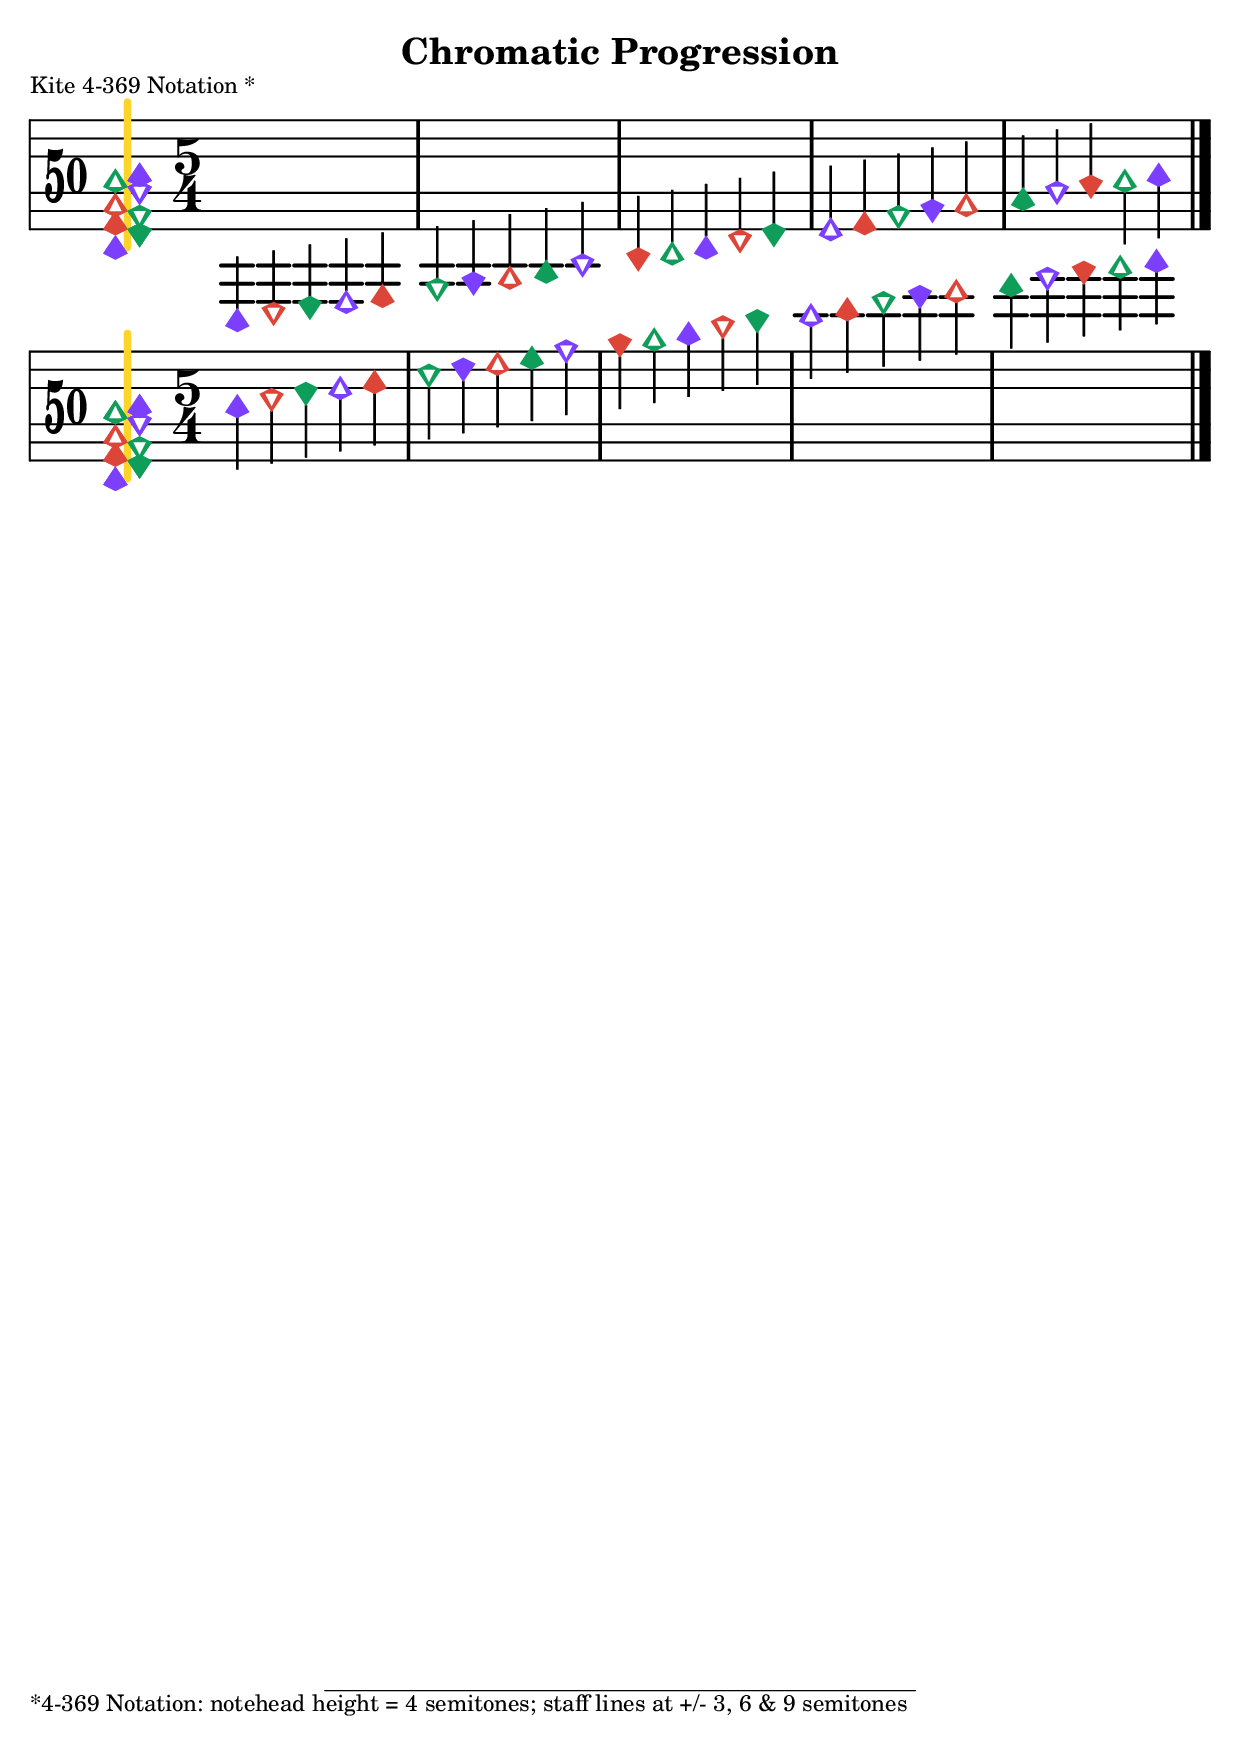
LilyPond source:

\version "2.24.2"

\version "2.24.2"
\version "2.24.2"
#(use-modules (srfi srfi-9))

%% %%%%%%%%%%%%%%%%%%%%%%%%%%%%%%%%%%%%%%%%%%%%%%%%%%%%%%%%%%%%%%%%%%%%%%%%%%%%
%% %%%%%%%%%%%%%%%%%%%%%%%%%%%%%%%%%%%%%%%%%%%%%%%%%%%%%%%%%%%%%%%%%%%%%%%%%%%%
%%
%% Chromatic Notation Base Library for Lilypond
%% Dennis Mitchell, 2024-01-01
%% Base Properties:
%%   - notehead is repeated (with overlap) for half (2x) and whole (4x) notes
%%   - dozenal clef notation
%%     -- treble clef = 50
%%     -- soprano & mezzo-soprano clefs = 46 
%%     -- alto clef = 40
%%     -- tenor & baritone clefs = 36
%%     -- bass clef = 30
%%   - notehead key signature 
%%     -- first notehead stack is a 7th chord of the key's root
%%        --- minor 7th for Aeolian (minor), Dorian & Phrygian keys 
%%        --- major 7th for Ionian (major) and Lydian keys
%%        --- dominant 7th for Mixolydian keys
%%        --- half-diminished 7th for Locrian keys
%%     -- second notehead stack is a 7th chord of the key's second note
%%        --- minor 7th for Ionian (major), Dorian, & Mixolydian keys
%%        --- major 7th for Phrygian and Locrian keys
%%        --- dominant 7th for Lydian keys
%%        --- half-diminished 7th for Aeolian (minor) keys
%% Default Notehead Properties:
%%   - notehead shape = conventional oval shape
%%     -- alternates in hollowness (solid, hollow) --using standard glyphs
%%     -- alternates in orientation (down, down, up, up)
%%     -- alternates in color (purple, red, green)
%%   - notehead height = 2 semitones
%%   - staff space = 2 semitones
%%   - middle staff line is omitted
%% NOTE: This library is intended to be used with a "spec 
%%       file" that overrides various configuration settings.
%%       Examples:
%%         -- KiteNotation.ly
%%         -- DozenalNotation.ly
%%       The default notation style is Oval 2-2
%%
%% USAGE: Place this file in the same directory as the
%%        spec file and then "\include" the spec file in
%%        your Lilypond music file
%%
%% %%%%%%%%%%%%%%%%%%%%%%%%%%%%%%%%%%%%%%%%%%%%%%%%%%%%%%%%%%%%%%%%%%%%%%%%%%%%
%% %%%%%%%%%%%%%%%%%%%%%%%%%%%%%%%%%%%%%%%%%%%%%%%%%%%%%%%%%%%%%%%%%%%%%%%%%%%%



%% %%%%%%%%%%%%%%%%%%%%%%%%%%%%%%%%%%%%%
%%           NOTEHEAD COLORS
%% %%%%%%%%%%%%%%%%%%%%%%%%%%%%%%%%%%%%%


#(define cnb:purple     "#7d3fff")
#(define cnb:red        "#dc4538")
#(define cnb:green      "#0f9e59")

#(define cnb:blue       "#50b4e9")
#(define cnb:rose       "#cc79a7")
#(define cnb:black      "#000000")
#(define cnb:skyblue    "#50b4e9")
#(define cnb:bluegreen 	"#009e73")

#(define cnb:gold       "#ffd42a")


%% %%%%%%%%%%%%%%%%%%%%%%%%%%%%%%%%%%%%%
%%           CONFIGURATIONS
%% %%%%%%%%%%%%%%%%%%%%%%%%%%%%%%%%%%%%%

#(define cnb:file-suffix "-Oval-2-024-Notation")
#(define cnb:notation-label "Oval 2-024 Notation")
#(define cnb:notation-footnote "*2-024 Notation: notehead height = 2 semitones; staff lines at 0 & +/- 2, 4 semitones")
#(define cnb:semitones-per-staff-space 2)   

#(define cnb:default-magnify 7/4)
#(define cnb:indent 0) %% if using custom ledger lines, use this for paper indent 

#(define cnb:staff-line-positions '(-4 -2 0 2 4 ))
#(define cnb:ledger-positions '(-24 -22 -20 -18 -16 -14 -12 -10 -8 -6 6 8 10 12 14 16 18 20 22 24))

#(define cnb:false-hollow #f)

#(define cnb:multinote-padding -.5) 
#(define cnb:collision-threshold 2)


#(define cnb:notehead-shape-path '(
    (moveto -0.6667 -0.2269)
    (curveto -0.6667 -0.5271 -0.4512 -0.6667 -0.2242 -0.6667)
    (curveto -0.0553 -0.6667 0.1077 -0.6038 0.2475 -0.4991)
    (curveto 0.4396 -0.3595 0.6667 -0.1152 0.6667 0.2269)
    (curveto 0.6667 0.5271 0.4512 0.6667 0.2242 0.6667)
    (curveto 0.0553 0.6667 -0.1077 0.6038 -0.2475 0.4991)
    (curveto -0.4396 0.3595 -0.6667 0.1152 -0.6667 -0.2269)
    (closepath)))

#(define cnb:notehead-hollow-path '(
    (moveto 0.5269 0.3665)
    (curveto 0.5793 0.2548 0.556 0.1152 0.4571 0.0454)
    (lineto -0.2649 -0.4503)
    (curveto -0.3581 -0.5131 -0.4745 -0.4782 -0.5269 -0.3665)
    (curveto -0.5793 -0.2548 -0.5502 -0.1152 -0.4571 -0.0454)
    (lineto 0.2649 0.4503)
    (curveto 0.3697 0.5201 0.4745 0.4782 0.5269 0.3665)
    (closepath)))


%% starting with C natural, what color
%% sequence will the pitch classes have?
%% (vector count should be a factor of 12)
#(define cnb:notehead-color-sequence (vector     
       cnb:black))

#(define cnb:notehead-shape-sequence (vector 
    cnb:notehead-shape-path)) % just one shape for this configuration

#(define cnb:notehead-hollow-sequence (vector 
    '()                      ;; even notes are solid
    cnb:notehead-hollow-path)) % odd notes are hollow

#(define cnb:notehead-rotation-sequence (vector
     0)) % non-inverted (right-side up)  

#(define cnb:notehead-scaling-sequence (vector
     '(0.75 . 0.75)))

#(define cnb:stem-attachment-sequence (vector
     `(
        (crotchet-up . (1 . 0))
        (crotchet-down . (-1 . 0))
        (minim-up . (1 . 0))
        (minim-down . (-1 . 0)))))


%% %%%%%%%%%%%%%%%%%%%%%%%%%%%%%%%%%%%%%
%%         UTILITY PROCEDURES
%% %%%%%%%%%%%%%%%%%%%%%%%%%%%%%%%%%%%%%

#(define (cnb:log2 x) (/ (log x) (log 2)))
#(define (cnb:round2 x n)
   (/ (round (* (expt 10 n) x)) (expt 10 n)))

#(define (cnb:notehead-color-modulus)    (vector-length cnb:notehead-color-sequence))
#(define (cnb:notehead-shape-modulus)    (vector-length cnb:notehead-shape-sequence))
#(define (cnb:notehead-hollow-modulus)   (vector-length cnb:notehead-hollow-sequence))
#(define (cnb:notehead-rotation-modulus) (vector-length cnb:notehead-rotation-sequence))
#(define (cnb:notehead-scaling-modulus)  (vector-length cnb:notehead-scaling-sequence))

%#(define (cnb:get-ledger-positions)
%   (if (eq? (cnb:custom-ledger-count) 0)
%      cnb:ledger-positions
%      (let* (
%              (lst (hash-table->alist cnb:ledgers-by-offset))
%              (prs (map (lambda (p) (assq-ref (cdr p) 'offset)) lst)))
%         prs)))

  
%% generate a markup list for the in-sequence combination 
%% of shape, hollow, and rotation options (per the above
%% sequence definitions
#(define (cnb:notehead-markup-sequence)
    (let* ((flat-list '()))
      (for-each (lambda (i)
          (let* (
                  (color 	(vector-ref cnb:notehead-color-sequence (modulo i (cnb:notehead-color-modulus)))) 
                  (shape 	(vector-ref cnb:notehead-shape-sequence (modulo i (cnb:notehead-shape-modulus)))) 
                  (hollow 	(vector-ref cnb:notehead-hollow-sequence (modulo i (cnb:notehead-hollow-modulus)))) 
                  (path 	(if (and hollow (not cnb:false-hollow)) (append shape hollow) shape))
                  (rotation 	(vector-ref cnb:notehead-rotation-sequence (modulo i (cnb:notehead-rotation-modulus))))
                  (scaling 	(vector-ref cnb:notehead-scaling-sequence (modulo i (cnb:notehead-scaling-modulus)))))
              
              (set! flat-list (append flat-list (list 
                (if (and hollow cnb:false-hollow)
                  (markup (#:overlay (
                    (markup 
                      #:with-color color
                      #:override `((filled . ,1)) 
                      #:rotate rotation
                      #:scale scaling
                      #:path 0 shape)
                    (markup                     
                      #:with-color white
                      #:override `((filled . ,1)) 
                      #:rotate rotation
                      #:scale scaling
                      #:path 0 hollow))))                                
                  (markup 
                    #:with-color color
                    #:override `((filled . ,1)) 
                    #:rotate rotation
                    #:scale scaling
                    #:path 0 path)))))                                
                )
        ) (iota 12 0))
      flat-list))


#(define cnb:notehead-markup-sequence-cache #f)


%% %%%%%%%%%%%%%%%%%%%%%%%%%%%%%%%%%%%%%
%%     CACHE AND CACHE KEY
%% %%%%%%%%%%%%%%%%%%%%%%%%%%%%%%%%%%%%%


% NOTE: this purposely uses a list, rather than a record-type, 
% for the key so that keys with the same values are treated as the same keys
#(define (cnb:get-note-stencil-cache-key grob)
    (let* (
            (note-event 	(ly:grob-property grob 'cause))
            (note-pitch 	(ly:event-property note-event 'pitch))
            (note-semis 	(ly:pitch-semitones note-pitch))
            (note-semis-mod12 	(modulo note-semis 12))
            (note-dur-prop 	(ly:event-property note-event 'duration))
            (note-dur 		(duration-length note-dur-prop))
            (note-log2dur       (- (cnb:log2 (denominator note-dur)) (floor (/ (numerator note-dur) 2)))))
     
        (list note-semis-mod12 note-log2dur)))


% a cache of stencils for notes.
% uses (list note-pitch note-log2dur middle-c-position) as key
#(define cnb:note-stencil-cache (make-hash-table 60))



%% %%%%%%%%%%%%%%%%%%%%%%%%%%%%%%%%%%%%%
%%       CONSTRUCT NOTE STENCIL
%% %%%%%%%%%%%%%%%%%%%%%%%%%%%%%%%%%%%%%

#(define (cnb:new-note-stencil-rec note-stencil-cache-key grob)
  (let* (
          (markup-seq		(cnb:notehead-markup-sequence))
          (note-semis-mod12     (first    note-stencil-cache-key))
          (markup-base       	(list-ref markup-seq note-semis-mod12))
          (note-log2dur         (second   note-stencil-cache-key))
          (stencil   		(grob-interpret-markup grob markup-base))                              
          (mag 		   	(magstep (ly:grob-property grob 'font-size 0.0))))

      ;double the notehead markup (with horizontal offset) for minim (2), semi-breve (4), and breve (8)
      (for-each (lambda (i)
       (let* (
                (idx (- 1 i)))           
         (if (<= note-log2dur idx) (set! stencil (ly:stencil-combine-at-edge stencil 0 1 stencil cnb:multinote-padding))))
      ) (iota 3 0)) 
        
      (ly:stencil-scale stencil mag mag)))


%% %%%%%%%%%%%%%%%%%%%%%%%%%%%%%%%%%%%%%
%%  GET NOTE STENCIL FROM CACHE OR NEW
%% %%%%%%%%%%%%%%%%%%%%%%%%%%%%%%%%%%%%%

#(define (cnb:get-note-stencil-rec grob)
  (let* ( 
          (note-stencil-cache-key (cnb:get-note-stencil-cache-key grob))
          (note-stencil-rec (hashq-ref cnb:note-stencil-cache note-stencil-cache-key)))
   
      (if (not note-stencil-rec)
        (begin 
          (set! note-stencil-rec (cnb:new-note-stencil-rec note-stencil-cache-key grob))
          (hash-set! cnb:note-stencil-cache note-stencil-cache-key note-stencil-rec)))
     
       note-stencil-rec))

#(define (cnb:get-note-stencil-rec-for-keysig note-stencil-cache-key grob)
  (let* ( 
          (note-stencil-rec (hashq-ref cnb:note-stencil-cache note-stencil-cache-key)))
   
      (if (not note-stencil-rec)
        (begin 
          (set! note-stencil-rec (cnb:new-note-stencil-rec note-stencil-cache-key grob))
          (hash-set! cnb:note-stencil-cache note-stencil-cache-key note-stencil-rec)))
     
       note-stencil-rec))




%% %%%%%%%%%%%%%%%%%%%%%%%%%%%%%%%%%%%%%
%%          NOTEHEAD ENGRAVER
%% %%%%%%%%%%%%%%%%%%%%%%%%%%%%%%%%%%%%%

#(define cnb-notehead-engraver
  (lambda (context)
    (make-engraver
      (acknowledgers
        ((note-head-interface engraver grob source-engraver)
          (let* (
                  (note-stencil-rec	(cnb:get-note-stencil-rec grob))
                  (note-event 		(ly:grob-property grob 'cause))
                  (note-pitch 		(ly:event-property note-event 'pitch))
                  (note-semis 		(ly:pitch-semitones note-pitch))
                  (staff 		(ly:context-grob-definition context 'StaffSymbol))
                  (staff-space 		(or (assq-ref staff 'staff-space) 1.0))
                  (middleCPosition 	(ly:context-property context 'middleCPosition)))
                        
              (set! (ly:grob-property grob 'Y-offset)
                    (* (+ note-semis (* 2 middleCPosition)) (/ 1 cnb:semitones-per-staff-space) staff-space))
              
              (set! (ly:grob-property grob 'stencil) 
                    note-stencil-rec)))))))



%% %%%%%%%%%%%%%%%%%%%%%%%%%%%%%%%%%%%%%
%%           STEM ATTACHMENT
%% %%%%%%%%%%%%%%%%%%%%%%%%%%%%%%%%%%%%%


#(define (cnb:stem-attachment-modulus)
   (vector-length cnb:stem-attachment-sequence))


#(define (cnb:stem-attachment grob)
    (let* (
            (stem 	(ly:grob-object grob 'stem))
            (stem-dir 	(ly:grob-property stem 'direction UP))
            (event 	(ly:grob-property grob 'cause))
            (pitch 	(ly:event-property event 'pitch))
            (semi 	(ly:pitch-semitones pitch))
            (logdur 	(note-head::calc-duration-log grob))  
            (index 	(modulo semi (cnb:stem-attachment-modulus)))
            (record 	(vector-ref cnb:stem-attachment-sequence index)))     
      
        (cond 
          ((eq? logdur 2)
           (if (eq? stem-dir UP) 
               (assq-ref record 'crotchet-up) 
               (assq-ref record 'crotchet-down)))
          (#t 
           (if (eq? stem-dir UP) 
               (assq-ref record 'minim-up) 
               (assq-ref record 'minim-down))))))



%% %%%%%%%%%%%%%%%%%%%%%%%%%%%%%%%%%%%%%
%%        CLEF SUPPORTING PROCS
%% %%%%%%%%%%%%%%%%%%%%%%%%%%%%%%%%%%%%%


% Dozenal Clef
#(define (cnb:dozenal-clef middle-c-position ottava)
  (let* (
           (div-three (floor (/ (+ middle-c-position 1 (* -1 ottava)) 3)))
           (base-ten (- 40 (* div-three 5)))
           (mod-ten (modulo base-ten 10))
           (div-ten (floor (/ base-ten 10))))
    
     (+ (* div-ten 10) (* mod-ten 6/5))
    )
  )


% This is not used here, but it is helpful when using clef engraver 
% with predefined regular and change glyphs.  To get the correct
% clef glyph, use the firstClef context property and the proc below.
% (firstClef (ly:context-property context 'firstClef))            
% (adj-glyph-name (if firstClef (first-clef-glyph glyph-name))
#(define (first-clef-glyph clef-glyph)
   (let* (
          (is-change? (eq? 7 (string-suffix-length clef-glyph "_change"))))
     
       (if is-change? 
           (xsubstring clef-glyph 0 (- (string-length clef-glyph) 7))
           clef-glyph)))






%% %%%%%%%%%%%%%%%%%%%%%%%%%%%%%%%%%%%%%
%%      CLEF CACHE & ENGRAVER
%% %%%%%%%%%%%%%%%%%%%%%%%%%%%%%%%%%%%%%

#(define cnb:clef-stencil-cache '())

#(define (cnb:get-clef-stencil grob context)
    (let* ( 
            (middleCPosition 	  (ly:context-property context 'middleCPosition))
            (middleCOffset 	  (ly:context-property context 'middleCOffset))
            (ottava 		  (if (equal? middleCOffset '()) 0 middleCOffset)) 
            (clef-num 		  #f)
            (stencil 		  (assq-ref cnb:clef-stencil-cache (list middleCPosition ottava)))
            (mag 		  #f)
            (clef-left-digit 	  #f)
            (clef-right-digit 	  #f)
            (clef-left-markup 	  #f)
            (clef-right-markup 	  #f)
            (stencil-left 	  #f)
            (stencil-right 	  #f)
            (y-extent 		  #f)
            (height 		  #f)
            (scale-factor 	  #f)
            (stencil-left-scaled  #f)
            (stencil-right-scaled #f)
            )
      (if (not stencil)
          (begin 
            (set! clef-num 	       (cnb:dozenal-clef middleCPosition ottava))
            (set! mag 		       (magstep (ly:grob-property grob 'font-size 0.0)))
            (set! clef-left-digit      (floor (/ clef-num 10)))
            (set! clef-right-digit     (modulo clef-num 10))
            (set! clef-left-markup     (markup (#:bold (number->string clef-left-digit))))
            (set! clef-right-markup    (markup (#:bold (number->string clef-right-digit))))
            (set! stencil-left         (grob-interpret-markup grob clef-left-markup))
            (set! stencil-right        (grob-interpret-markup grob clef-right-markup))
            (set! y-extent             (ly:stencil-extent stencil-left 1))
            (set! height               (- (cdr y-extent) (car y-extent)))
            (set! scale-factor         (/ (* 3 mag) height))
            (set! stencil-left-scaled  (ly:stencil-scale stencil-left (* scale-factor 1/2) scale-factor))
            (set! stencil-right-scaled (ly:stencil-scale stencil-right (* scale-factor 1/2) (* scale-factor 2/3)))
            
            (set! stencil     
              (ly:stencil-combine-at-edge
               (ly:stencil-translate stencil-left-scaled (cons 0 (* -.5 mag)))
               0 1
               (ly:stencil-translate stencil-right-scaled (cons 0 0))
               0))
            
            (set! cnb:clef-stencil-cache (assq-set! cnb:clef-stencil-cache (list middleCPosition ottava) stencil))))

      stencil
   ))

#(define cnb-clef-engraver
  (lambda (context)
    (make-engraver
      (acknowledgers
        ((clef-interface engraver grob source-engraver)
          (let* (
                  (stencil (cnb:get-clef-stencil grob context))
                  (mag (magstep (ly:grob-property grob 'font-size 0.0))))
            
            (set! (ly:grob-property grob 'X-offset) (+ (* mag -.00001) 1) )
            (set! (ly:grob-property grob 'Y-offset) (* mag -1) )
            (set! (ly:grob-property grob 'stencil) stencil)))))))    
          
          


%% %%%%%%%%%%%%%%%%%%%%%%%%%%%%%%%%%%%%%
%%       KEY SIG SUPPORTING PROCS
%% %%%%%%%%%%%%%%%%%%%%%%%%%%%%%%%%%%%%%


% calculate staff spaces per octave
% NOTE: keep as proc to allow overriding cnb-semitones-per-staff-space
#(define (cnb:spaces-per-octave) (/ 12 cnb:semitones-per-staff-space))



% calcuate all pitches for a key signature based upon the association list
% of accidentals (sharps or flats)
#(define (cnb:keysig-pitches alteration-alist tonic-pitch middle-c-position)
  (let* (
          (semi                   (ly:pitch-semitones tonic-pitch))
          (tonic-steps            (floor (ly:pitch-steps tonic-pitch)))
          (tonic-octave           (ly:pitch-octave tonic-pitch))
          (tonic-alteration       (ly:pitch-alteration tonic-pitch))
          (tonic-tones-asc        (+ tonic-steps 7))
          (octaves-above-middle-c (floor (/ (* -1 middle-c-position) 6)))
          (current-octave         (+ tonic-octave octaves-above-middle-c)))
      (map (lambda (t)
               (let* (
                       (tonic-index-tmp    (+ t tonic-tones-asc))                  
                       (from-tonic-index   (- tonic-index-tmp (if (> tonic-index-tmp 6) 7 0)))
                       (current-alteration (assq from-tonic-index alteration-alist)))  
                  (set! current-octave (+ current-octave (if (and (> t 0) (eq? 0 from-tonic-index)) 1 0)))
                  (ly:make-pitch current-octave from-tonic-index (if current-alteration (cdr current-alteration) 0)))
               ) '(0 1 2 3 4 5 6 7))))


#(define (cnb:notehead-ledgers y-offset y-extent mag custom-ledger-cnt)  
  (let* (
          (y-min             (/ (* 2 (+ y-offset (car y-extent))) mag))
          (y-max             (/ (* 2 (+ y-offset (cdr y-extent))) mag))
          (y-offset-demag    (inexact->exact (floor (/ (* 2 y-offset) mag))))
          (between?          (lambda (y) (and (>= y y-min) (<= y y-max))))
          (ledger-positions (if (eq? custom-ledger-cnt 0)
                                cnb:ledger-positions
                                (or (hashv-ref cnb:ledgers-by-notehead-position y-offset-demag) '())
                                ))
          (ledgers          (if (eq? custom-ledger-cnt 0)
                                (filter between? ledger-positions)
                                ledger-positions)))   
      (newline)
      (map (lambda (y)
          (* y mag 1/2)
         ) ledgers)))


% TODO: Modify for custom ledgers
#(define (cnb:add-ledgers notehead-stencil ledger-offsets x-offset grob mag custom-ledger-cnt)
     (let* (
             (stencil       notehead-stencil)
             (x-extent      (ly:stencil-extent stencil 0))
             (width         (- (cdr x-extent) (car x-extent)))
             (ledger-length (* width 4/3))
             (start         (-(car x-extent)(* width 1/6)))
             )
        (for-each (lambda (x)
           (let* (
                   (current-stencil #f))
             
                   (set! current-stencil                    
                      (if (eq? custom-ledger-cnt 0)                    
                       (grob-interpret-markup grob                                                        
                          (markup 
                             #:override `((thickness . ,(* 2 mag)))
                             #:translate `(,start . ,x)
                             #:draw-line `(,ledger-length . 0)))
                        (let* (
                                (entry (hashv-ref cnb:ledgers-by-offset (/ x mag)))   
                                (color (or (assq-ref entry 'color) black))
                                (dash      (assq-ref entry 'dash ))
                                (thickness (* mag (or (assq-ref entry 'thickness ) 2) ))
                                (len-factor (or (assq-ref entry 'length-factor) 1.0))
                                (adj-len (* ledger-length len-factor))
                                (adj-start (-(car x-extent)(* width 1/6 len-factor)))
                                )
                          
                            (grob-interpret-markup grob                                                                       
                                  (if (not dash)
                                    (markup  
                                      #:override `((thickness . ,thickness))
                                       #:translate `(,adj-start . ,x)
                                       #:with-color color
                                       #:draw-line `(,adj-len . 0))
                                    (markup  
                                      #:override `((thickness . ,thickness) (on . ,(assq-ref dash 'on )) (off . ,(assq-ref dash 'off )))
                                       #:translate `(,adj-start . ,x)
                                       #:with-color color
                                      #:draw-dashed-line `(,adj-len . 0)))
                                    ))))                                                     
               (set! stencil (ly:stencil-add current-stencil stencil)))
         ) ledger-offsets)
       
         stencil)
   
   )


% generate the markup list of noteheads for the key signature
#(define (cnb:keysig-markup-list keysig-pitches middleCPosition mag grob)
       ; start with a gold bar separator for the key signature section 
       (let* (
               (base-x-offset         (* mag 1))
               (cumulative-stencil    #f)
               (bar-stencil           #f)
               (bar-y-max             (cnb:spaces-per-octave))
               (bar-y-min             (* -1 (cnb:spaces-per-octave)))
               (custom-ledger-cnt     (cnb:custom-ledger-count))
               (x-offset              #f)
               (max-notehead-width    0)
               (max-notehead-x-offset 0))

          ; iterate over all the key signature pitches and add the associated notehead to the stencil with ledgers
          (for-each (lambda(i)
            (let* (             
                    (semi                 (ly:pitch-semitones (list-ref keysig-pitches i)))
                    (cnb-crotchet-stencil (cnb:get-note-stencil-rec-for-keysig (list (modulo semi 12) 2) grob))
                    (x-extent             (ly:stencil-extent cnb-crotchet-stencil 0))
                    (y-extent             (ly:stencil-extent cnb-crotchet-stencil 1))
                    (width                (- (cdr x-extent) (car x-extent)))
                    (x-offset             (+ base-x-offset (if (even? i) 0 width)))
                    (y-offset             (* (+ semi (* 2 middleCPosition)) (/ 1 cnb:semitones-per-staff-space) mag ))
                    (ledger-offsets       (cnb:notehead-ledgers y-offset y-extent mag custom-ledger-cnt))
                    (stencil              (ly:stencil-translate cnb-crotchet-stencil `(,x-offset . ,y-offset)))
                    (stencil-with-ledgers (cnb:add-ledgers stencil ledger-offsets x-offset grob mag custom-ledger-cnt))
                    )

              (if (> x-offset max-notehead-x-offset) (set! max-notehead-x-offset x-offset))
              (if (> width max-notehead-width) (set! max-notehead-width width))
              
              (set! cumulative-stencil 
                    (if (not cumulative-stencil) stencil-with-ledgers 
                          (ly:stencil-add cumulative-stencil stencil-with-ledgers)
                        )))
          ) (iota (length keysig-pitches) 0))


          ; ensure that the notehead is visible above the ledger
          (for-each (lambda(i)
            (let* (             
                    (semi                 (ly:pitch-semitones (list-ref keysig-pitches i)))
                    (cnb-crotchet-stencil (cnb:get-note-stencil-rec-for-keysig (list (modulo semi 12) 2) grob))
                    (x-extent             (ly:stencil-extent cnb-crotchet-stencil 0))
                    (y-extent             (ly:stencil-extent cnb-crotchet-stencil 1))
                    (width                (- (cdr x-extent) (car x-extent)))
                    (x-offset             (+ base-x-offset (if (even? i) 0 width)))
                    (y-offset             (* (+ semi (* 2 middleCPosition)) (/ 1 cnb:semitones-per-staff-space) mag ))
                    (stencil              (ly:stencil-translate cnb-crotchet-stencil `(,x-offset . ,y-offset))))
                            
              (set! cumulative-stencil 
                    (if (not cumulative-stencil) stencil 
                          (ly:stencil-add cumulative-stencil stencil)
                        )))
          ) (iota (length keysig-pitches) 0))


          (set! x-offset (- max-notehead-x-offset (/ max-notehead-width 2)))          
          (set! bar-stencil
            (ly:stencil-translate
              (ly:stencil-scale  
                  (grob-interpret-markup grob
                    (markup  
                      #:with-color cnb:gold
                      #:override `((thickness . 4))
                      #:translate `(0 . ,bar-y-min)
                      #:draw-line `(0 . ,(* 2 bar-y-max))))                  
                       mag mag) 
                         (cons x-offset 0)))


          (set! cumulative-stencil (ly:stencil-add bar-stencil cumulative-stencil))

       cumulative-stencil))


%% %%%%%%%%%%%%%%%%%%%%%%%%%%%%%%%%%%%%%
%%    KEY SIGNATURE CACHE & ENGRAVER
%% %%%%%%%%%%%%%%%%%%%%%%%%%%%%%%%%%%%%%

#(define cnb:key-signature-stencil-cache '())

#(define (cnb:get-key-signature-stencil grob context)
    (let* ( 
            (keySignature      (ly:context-property context 'keySignature))
            (stencil           (assq-ref cnb:key-signature-stencil-cache keySignature))
            (alteration-alist  #f)
            (context2          #f)
            (tonic-pitch       #f)
            (mag               #f)            
            (middleCPosition   #f)
            (keysig-pitches    #f)
            )
      (if (not stencil)
          (begin 
            (set! alteration-alist (ly:grob-property grob 'alteration-alist))
            (set! tonic-pitch      (ly:context-property context 'tonic))
            (set! mag              (magstep (ly:grob-property grob 'font-size 0.0)))            
            (set! middleCPosition  (ly:context-property context 'middleCPosition))
            (set! keysig-pitches   (cnb:keysig-pitches alteration-alist tonic-pitch middleCPosition))
            (set! stencil          (cnb:keysig-markup-list keysig-pitches middleCPosition mag grob))
            (set! cnb:key-signature-stencil-cache (assq-set! cnb:key-signature-stencil-cache keySignature stencil))    
            ))
      stencil
   ))

#(define cnb-key-signature-engraver
  (lambda (context)
    (make-engraver
      (acknowledgers
        ((key-signature-interface engraver grob source-engraver)
         (let* ((stencil (cnb:get-key-signature-stencil grob context)))
             (set! (ly:grob-property grob 'stencil) stencil)))))))


%% %%%%%%%%%%%%%%%%%%%%%%%%%%%%%%%%%%%%%
%% STAFF SYMBOL ENGRAVER AND TRANSFORMER
%% %%%%%%%%%%%%%%%%%%%%%%%%%%%%%%%%%%%%%

#(define cnb-staff-symbol-engraver
  (lambda (context)
    (make-engraver
      (acknowledgers
        ((staff-symbol-interface engraver grob source-engraver)
          (if (eq? (length (cnb:staff-lines)) 0)
            (begin
              (set! (ly:grob-property grob 'line-positions) cnb:staff-line-positions)
              (set! (ly:grob-property grob 'ledger-positions) cnb:ledger-positions)))
      )))))



#(define (cnb:sequence a b)
         (define (range first last)
           (if (> first last)
               '()
               (cons first (range (+ first 1) last))))
         (let (
             (min (if (< a b) a b))
             (max (if (>= a b) a b)))
            (range min max)
         ))

#(define (cnb:display-hash-table ht)
   (display (hash-table->alist ht))
)

#(define cnb:default-staff-line-thickness 2)
#(define cnb:default-staff-line-color "#000000")

#(define cnb:staff-and-ledger-lines '())


#(define (is-staff-def? x) (eq? (assq-ref x 'type) 'staff-line))
#(define (cnb:staff-lines) 
     (filter is-staff-def? cnb:staff-and-ledger-lines))


#(define cnb:ledgers-by-notehead-position (make-hash-table 100))
#(define cnb:ledgers-by-offset (make-hash-table 100)) 



#(define (cnb:add-if-not-exists lst x)
  (let* ( (appended lst))
    (cond
      ((eq? (length appended) 0)
        (set! appended (append lst (list x))))
      ((not(memq x lst))
        (set! appended (append lst (list x))))
      )
    appended
  ))

#(define (cnb:populate-ledger-hashes)
   (define (is-ledger-def? x) (eq? (assq-ref x 'type) 'ledger-line))
   (let* (
           (ledger-line-defs (filter is-ledger-def? cnb:staff-and-ledger-lines))
           )

     
     (for-each (lambda (def)
        (let (
              (offset (assq-ref def 'offset))
              (for-notehead-positions (assq-ref def 'for-notehead-positions)))
          (for-each (lambda (pos)
             (let* ((entry (hashq-ref cnb:ledgers-by-notehead-position pos)))
               (if (not entry)
                   (set! entry (list offset))
                   (set! entry (cnb:add-if-not-exists entry offset)))
               (hash-set! cnb:ledgers-by-notehead-position pos entry)
               )
          ) for-notehead-positions)
            (hash-set! cnb:ledgers-by-offset (* offset .5) def)
          )
           
     ) ledger-line-defs)))


#(define (cnb:custom-ledger-count) (hash-count (const #t) cnb:ledgers-by-notehead-position))

%note: notehead-position varies with magnification (/ mag)
#(define (cnb:custom-ledger-positions)
   '(lambda (staff-symbol notehead-pos)
       (let* ((ss (ly:grob-property staff-symbol 'staff-space))
              (mag                 (if (eq? ss '()) 1 ss)) 
              (positions (hashq-ref cnb:ledgers-by-notehead-position notehead-pos))
              )
       (if 
           (not positions)
           '()
           positions))))


#(define (cnb:custom-ledger-line grob orig)
   (if (not (ly:stencil? orig)) (grob-interpret-markup grob (markup "")) 
      (let*  (
          (note-heads (ly:grob-array->list(ly:grob-object grob 'note-heads)))
          (note-head (first note-heads))
          (expr (ly:stencil-expr orig))
          (mag (magstep (ly:grob-property note-head 'font-size 0.0)))
          (third-item (third expr))
          (stencils (if (eq? (car third-item) 'translate-stencil) (list third-item) (cdr (third expr))))
          (stencil-params 
           (map (lambda (s)
                  `(
                    (y-offset . ,(cdr (second s)))
                    (x-start . ,(second (third s)))
                    (x-end . ,(third (third s))))                             
                  ) stencils))
          (new-stencil #f)
          (nh-recs 
           (map (lambda (nh) 
                    (ly:grob-property nh 'Y-offset)
                    ) note-heads)))

          (for-each (lambda (x)
             (let* (
                     (y-offset (assq-ref x 'y-offset))
                     (entry (hashv-ref cnb:ledgers-by-offset (/ y-offset mag)))
                     (start (abs (assq-ref x 'x-start)))
                     (end (assq-ref x 'x-end))
                     (color (or (assq-ref entry 'color) black))
                     (dash      (assq-ref entry 'dash ))
                     (thickness (* mag (or (assq-ref entry 'thickness ) 2) ))
                     (len (- end start))
                     (len-factor (or (assq-ref entry 'length-factor) 1.0))
                     (adj-len (* len len-factor))
                     ;;note: paper indent affects position of custom leger lines!
                     (adj-start (- (- start (/ (- adj-len len) 2)) (/ cnb:indent mag)))
                     (stencil (grob-interpret-markup grob                                                                       
                        (if (not dash)
                          (markup  
                            #:override `((thickness . ,thickness))
                             #:translate `(,adj-start . ,y-offset)
                             #:with-color color
                             #:draw-line `(,adj-len . 0))
                          (markup  
                            #:override `((thickness . ,thickness) (on . ,(assq-ref dash 'on )) (off . ,(assq-ref dash 'off )))
                             #:translate `(,adj-start . ,y-offset)
                             #:with-color color
                            #:draw-dashed-line `(,adj-len . 0)))
                          )))
                      
             (set! new-stencil (if (not new-stencil) stencil (ly:stencil-add new-stencil stencil))))                      
            ) stencil-params)

      new-stencil
      )
      )) 


#(define (cnb:staff-line-positions-from-line-def grob)
   (let* ((ss (ly:grob-property grob 'staff-space)))
      (map (lambda(x)
          (assq-ref x 'offset)
          ) (cnb:staff-lines) ))) 

#(define cnb:default-staff-line-thickness 2)
#(define cnb:default-staff-line-color "#000000")

#(define (cnb:custom-staff-symbol grob orig)
  (let* (
          (lc                  (ly:grob-property grob 'line-count))
          (ss                  (ly:grob-property grob 'staff-space))
          (mag                 (if (eq? ss '()) 1 ss))
          (xex                 (ly:stencil-extent orig X))
          (cumulative-stencil  #f)
          (current-stencil     #f)
         )

        (for-each (lambda (i)
          (let* (
                  (line-def  (list-ref (cnb:staff-lines) i))       
                  (y-offset (* (assq-ref line-def 'offset ) mag .5))
                  (dash      (assq-ref line-def 'dash ))
                  (thickness (assq-ref line-def 'thickness ))
                  (color     (assq-ref line-def 'color )))
                
            (set! thickness (* (if (not thickness) cnb:default-staff-line-thickness thickness) mag))
            (set! color (if (not color) cnb:default-staff-line-color color))
            
                              
            (set! current-stencil 
                  (ly:stencil-in-color
                (grob-interpret-markup grob 
                  (if (not dash)
                    (markup  
                      #:override `((thickness . ,thickness))
                      #:translate `(0 . ,y-offset)
                      #:draw-line `(,(cdr xex) . 0))
                    (markup  
                      #:override `((thickness . ,thickness) (on . ,(assq-ref dash 'on )) (off . ,(assq-ref dash 'off )))
                      #:translate `(0 . ,y-offset)
                      #:draw-dashed-line `(,(cdr xex) . 0)))
                    )
                color))      
            (set! cumulative-stencil (if (not cumulative-stencil)
                  current-stencil (ly:stencil-add cumulative-stencil current-stencil)))
            ))

            (iota (length (cnb:staff-lines)) 0))
          cumulative-stencil))



%% %%%%%%%%%%%%%%%%%%%%%%%%%%%%%%%%%%%%%
%%  REGISTER ENGRAVERS & MISC. SETTINGS
%% %%%%%%%%%%%%%%%%%%%%%%%%%%%%%%%%%%%%%

\layout {
  \context {
    \Staff
    \consists \cnb-clef-engraver
    \consists \cnb-notehead-engraver
    \consists \cnb-key-signature-engraver
    \consists \cnb-staff-symbol-engraver

    \override Accidental.stencil = ##f
    \override NoteHead.stem-attachment = #(lambda (grob) (cnb:stem-attachment grob))
    \override Stem.no-stem-extend = ##t
    \override NoteHead.layer = #999     
    \override LedgerLineSpanner.layer = #998
    \override Stem.note-collision-threshold = #cnb:collision-threshold
    \override NoteCollision.note-collision-threshold = #cnb:collision-threshold 

  }
}  


\paper {
  indent = #cnb:indent
  left-margin = #5
  right-margin = #5
  system-system-spacing =
    #'((basic-distance . 12) 
       (minimum-distance . 8)
       (padding . 4)
       (stretchability . 60)) % defaults: 12, 8, 1, 60
}




%% %%%%%%%%%%%%%%%%%%%%%%%%%%%%%%%%%%%%%%%%%%%%%%%%%%%%%%%%%%%%%%%%%%%%%%%%%%%%
%% %%%%%%%%%%%%%%%%%%%%%%%%%%%%%%%%%%%%%%%%%%%%%%%%%%%%%%%%%%%%%%%%%%%%%%%%%%%%
%%
%% Kite 4-3 Notation for Music
%% Dennis Mitchell, 2024-01-01
%% Properties:
%%   - notehead shape = kite
%%     -- alternates in hollowness (solid, hollow)
%%     -- alternates in orientation (down, down, up, up)
%%     -- alternates in color (purple, red, green)
%%   - notehead height = 4 semitones
%%   - staff space = 3 semitones
%%   - middle staff line is omitted
%%   - notehead is repeated (with overlap) for half (2x) and whole (4x) notes
%%   - dozenal clef notation (from ChromaticNotationBase.ly)
%%     -- treble clef = 50
%%     -- soprano & mezzo-soprano clefs = 46 
%%     -- alto clef = 40
%%     -- tenor & baritone clefs = 36
%%     -- bass clef = 30
%%   - notehead key signature (from ChromaticNotationBase.ly)
%%     -- first notehead stack is a 7th chord of the key's root
%%        --- minor 7th for Aeolian (minor), Dorian & Phrygian keys 
%%        --- major 7th for Ionian (major) and Lydian keys
%%        --- dominant 7th for Mixolydian keys
%%        --- half-diminished 7th for Locrian keys
%%     -- second notehead stack is a 7th chord of the key's second note
%%        --- minor 7th for Ionian (major), Dorian, & Mixolydian keys
%%        --- major 7th for Phrygian and Locrian keys
%%        --- dominant 7th for Lydian keys
%%        --- half-diminished 7th for Aeolian (minor) keys
%% Requires:
%%   - Lilypond 2.24 or greater
%%   - ChromaticNotationBase.ly (same directory as this file)
%%
%% Suggestion: use \magnifyStaff #7/4 for bigger noteheads
%%
%% %%%%%%%%%%%%%%%%%%%%%%%%%%%%%%%%%%%%%%%%%%%%%%%%%%%%%%%%%%%%%%%%%%%%%%%%%%%%
%% %%%%%%%%%%%%%%%%%%%%%%%%%%%%%%%%%%%%%%%%%%%%%%%%%%%%%%%%%%%%%%%%%%%%%%%%%%%%


%% %%%%%%%%%%%%%%%%%%%%%%%%%%%%%%%%%%%%%
%%           CONFIGURATIONS
%% %%%%%%%%%%%%%%%%%%%%%%%%%%%%%%%%%%%%%

#(define cnb:file-suffix "-Kite-4-369-Notation")
#(set! cnb:notation-label "Kite 4-369 Notation")
#(set! cnb:notation-footnote "*4-369 Notation: notehead height = 4 semitones; staff lines at +/- 3, 6 & 9 semitones")

#(set! cnb:semitones-per-staff-space 3)          
#(set! cnb:staff-line-positions '(-6 -4 -2  2 4 6 ))
#(set! cnb:ledger-positions '(-26 -22 -20 -18 -14 -12 -10 10 12 14 18 20 22 26))
#(set! cnb:multinote-padding -.5) 
#(set! cnb:false-hollow #t)

#(set! cnb:stem-attachment-sequence (vector
     `(
        (crotchet-up . (0 . .9))
        (crotchet-down . (0 . -.9))
        (minim-up . (-.365 . .9))
        (minim-down . (.365 . -.9))
     )
   ))

#(define cnb:notehead-shape-path '(
    (moveto 0 0.6667)
    (lineto 0.6667 0.3333)
    (lineto 0 -0.6667)
    (lineto -0.6667 0.3333)
    (lineto 0 0.6667)
    (closepath)))

#(define cnb:notehead-hollow-path '(
    (moveto 0.3333 0.3333)
    (lineto 0 -0.3333)
    (lineto -0.3333 0.3333)
    (lineto 0.3333 0.3333)
    (closepath)))

%#(define cnb:notehead-hollow-path '(
%    (moveto 0.3333 0.3333)
%    (lineto -0.3333 0.3333)
%    (lineto 0 -0.3333)
%    (lineto 0.3333 0.3333)
%    (closepath)))



%% starting with C natural, what color
%% sequence will the pitch classes have?
%% (vector count should be a factor of 12)
#(define cnb:notehead-color-sequence (vector     
    cnb:purple ;; semitone mod 3 = 0 (C, D#, F#, A), purplish
    cnb:red    ;; semitone mod 3 = 1 (C#, E, G, A#), redish
    cnb:green  ;; semitone mod 3 = 2 (D, F, G#, B), greenish
    ))

#(define cnb:notehead-shape-sequence (vector 
    cnb:notehead-shape-path ;; just one shape for this configuration
  ))

#(define cnb:notehead-hollow-sequence (vector 
    #f                      ;; even notes are solid
    cnb:notehead-hollow-path ;; odd notes are hollow
    ))

#(define cnb:notehead-rotation-sequence (vector
   180 ;; inverted (upside-down)  
     0 ;; non-inverted (right-side up)
     0 ;; non-inverted (right-side up)
   180 ;; inverted (upside-down)
   ))

#(define cnb:notehead-scaling-sequence (vector
     '(1 . 1)                                   
   ))



%\include "Oval-2-3579-Notation.ly"
%\include "Dozenal-4-369-Notation.ly"
%\include "Dozenal-3-48-Notation.ly"
%\include "FlatOval-3-48-Notation.ly"   % **like Clairnote DN
%\include "Semibreve-2-06-Notation.ly"
%\include "ChromaticNotationBase.ly" % default produces Oval 2-024 Notation
%\include "Jianpu.ly"

%compare to Clairnote (which is more fully implemented) ...
%https://github.com/PaulMorris/LilyPond-Clairnote
%clairnote-type = dn  % or = sn
%\include "clairnote.ly"

%% color-blind-friendly scheme
% #(define cnb:notehead-color-sequence #(     
%    cnb:blue  ;; semitone mod 3 = 0 (C, D#, F#, A), skyblue
%    cnb:rose  ;; semitone mod 3 = 1 (C#, E, G, A#), red-purple
%    cnb:black ;; semitone mod 3 = 2 (D, F, G#, B), black
%    ))

%% monochrome
% #(define cnb:notehead-color-sequence #(     
%    cnb-black ;; all semitones black
%    ))

\book {
  %comment out the next line while testing in Frescobaldi; otherwise, viewer can't find the file
  \bookOutputName #(string-append "Chromatic Progression" cnb:file-suffix)
  \header {
    title="Chromatic Progression"
  }

  \markup  { #cnb:notation-label \footnote "*" #cnb:notation-footnote }

  \paper {
    indent = #cnb:indent  
    left-margin = #5
    right-margin = #5
    system-system-spacing =
      #'((basic-distance . 12) 
         (minimum-distance . 8)
         (padding . 4)
         (stretchability . 60)) % defaults: 12, 8, 1, 60
  }

  \new Staff
    \with {
          \magnifyStaff #cnb:default-magnify
        }
  
  \relative {
     \time 5/4
     \key c \major %% key needs to be explicitly set!
     \clef treble
      c4 cis4 d4 dis4 e4 | f4 fis4 g4 gis4 a4 | ais4 b4 c4 cis4 d4 | dis4 e4 f4 fis4 g4 | gis4 a4 ais4 b4 c4 | 
     \fine
   }

  \new Staff
    \with {
          \magnifyStaff #cnb:default-magnify
        }
  
  \relative {
    \time 5/4
     \key c \major %% key needs to be explicitly set!
     \clef treble
      c''4 cis4 d4 dis4 e4 | f4 fis4 g4 gis4 a4 | ais4 b4 c4 cis4 d4 | dis4 e4 f4 fis4 g4 | gis4 a4 ais4 b4 c4 | 
     \fine
   }

}
 